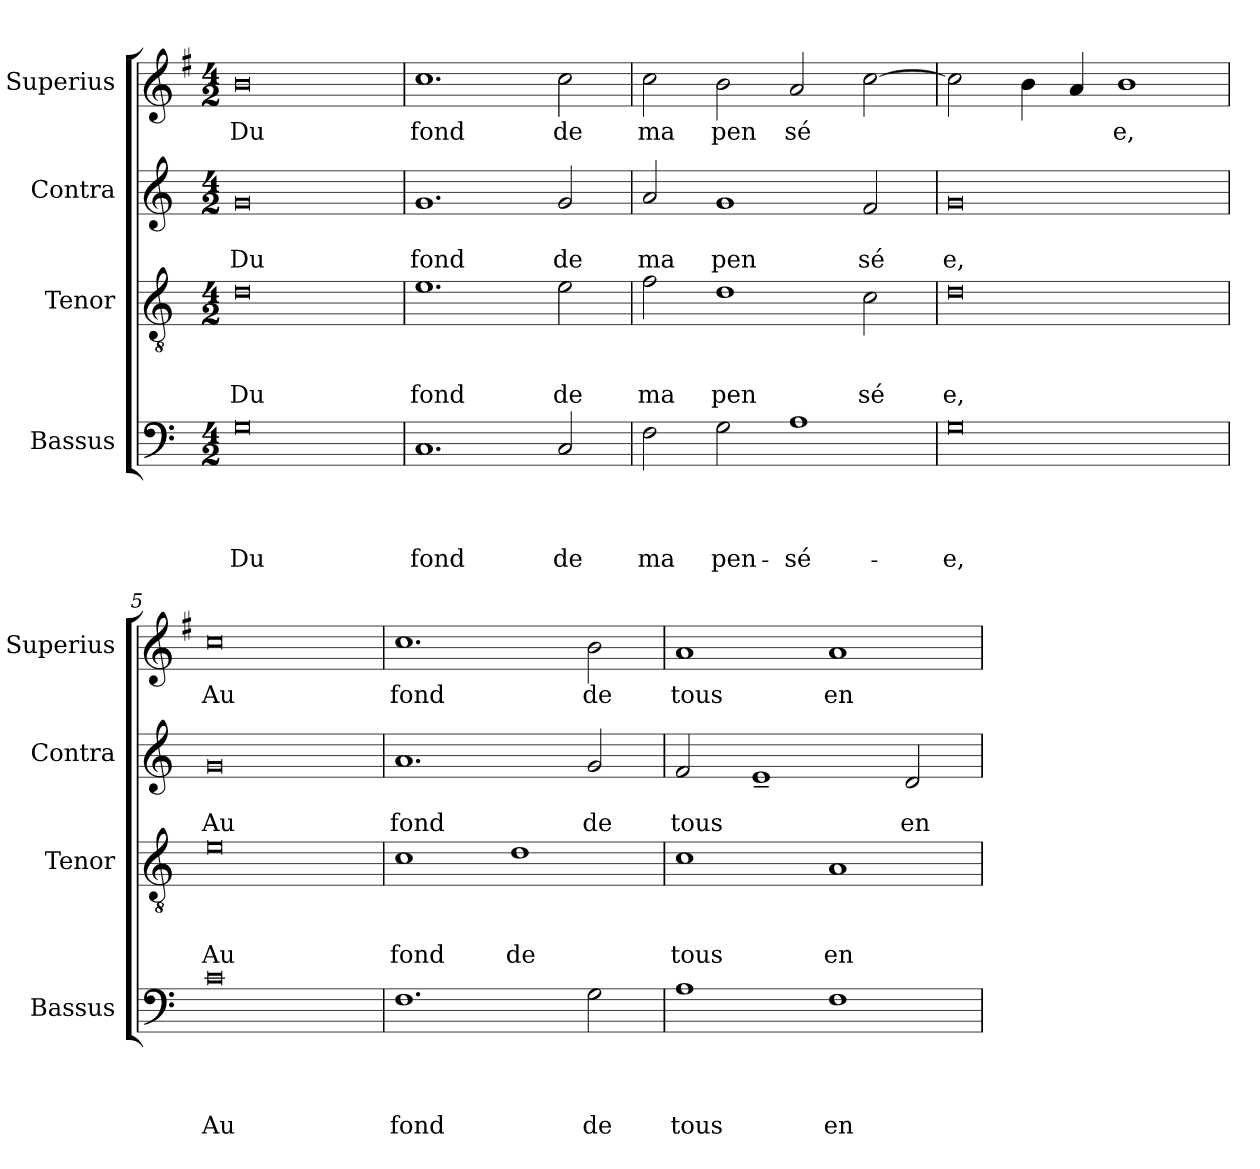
**kern	**text	**text	**text	**text	**kern	**text	**text	**text	**kern	**text	**text	**kern	**text
*part4	*part4	*part4	*part4	*part4	*part3	*part3	*part3	*part3	*part2	*part2	*part2	*part1	*part1
*staff4	*staff4	*staff4	*staff4	*staff4	*staff3	*staff3	*staff3	*staff3	*staff2	*staff2	*staff2	*staff1	*staff1
*I"Bassus	*	*	*	*	*I"Tenor	*	*	*	*I"Contra	*	*	*I"Superius	*
*I'Bassus	*	*	*	*	*I'Tenor	*	*	*	*I'Contra	*	*	*I'Superius	*
*clefF4	*	*	*	*	*clefGv2	*	*	*	*clefG2	*	*	*clefG2	*
*	*	*	*	*	*	*	*	*	*	*	*	*ITrd-3c-5	*
*k[]	*	*	*	*	*k[]	*	*	*	*k[]	*	*	*k[]	*
*C:	*	*	*	*	*C:	*	*	*	*C:	*	*	*C:	*
*M4/2	*	*	*	*	*M4/2	*	*	*	*M4/2	*	*	*M4/2	*
=1	=1	=1	=1	=1	=1	=1	=1	=1	=1	=1	=1	=1	=1
!	!	!	!	!LO:LY:b	!	!	!	!LO:LY:b	!	!	!LO:LY:b	!	!LO:LY:b
0G	.	.	.	Du	0d	.	.	Du	0g	.	Du	0ee	Du
=2	=2	=2	=2	=2	=2	=2	=2	=2	=2	=2	=2	=2	=2
!	!	!	!	!LO:LY:b	!	!	!	!LO:LY:b	!	!	!LO:LY:b	!	!LO:LY:b
1.C	.	.	.	fond	1.e	.	.	fond	1.g	.	fond	1.ff	fond
!	!	!	!	!LO:LY:b	!	!	!	!LO:LY:b	!	!	!LO:LY:b	!	!LO:LY:b
2C/	.	.	.	de	2e\	.	.	de	2g/	.	de	2ff\	de
=3	=3	=3	=3	=3	=3	=3	=3	=3	=3	=3	=3	=3	=3
!	!	!	!	!LO:LY:b	!	!	!	!LO:LY:b	!	!	!LO:LY:b	!	!LO:LY:b
2F\	.	.	.	ma	2f\	.	.	ma	2a/	.	ma	2ff\	ma
!	!	!	!	!LO:LY:b	!	!	!	!LO:LY:b	!	!	!LO:LY:b	!	!LO:LY:b
2G\	.	.	.	pen-	1d	.	.	pen	1g	.	pen	2ee\	pen
!	!	!	!	!LO:LY:b	!	!	!	!	!	!	!	!	!LO:LY:b
1A	.	.	.	-sé-	.	.	.	.	.	.	.	2dd/	sé
!	!	!	!	!	!	!	!	!LO:LY:b	!	!	!LO:LY:b	!	!
.	.	.	.	.	2c\	.	.	sé	2f/	.	sé	[>2ff\	.
=4	=4	=4	=4	=4	=4	=4	=4	=4	=4	=4	=4	=4	=4
!	!	!	!	!LO:LY:b	!	!	!	!LO:LY:b	!	!	!LO:LY:b	!	!
0G	.	.	.	-e,	0d	.	.	e,	0g	.	e,	2ff\]	.
.	.	.	.	.	.	.	.	.	.	.	.	4ee\	.
.	.	.	.	.	.	.	.	.	.	.	.	4dd/	.
!	!	!	!	!	!	!	!	!	!	!	!	!	!LO:LY:b
.	.	.	.	.	.	.	.	.	.	.	.	1ee	e,
=5	=5	=5	=5	=5	=5	=5	=5	=5	=5	=5	=5	=5	=5
!	!	!	!	!LO:LY:b	!	!	!	!LO:LY:b	!	!	!LO:LY:b	!	!LO:LY:b
0c	.	.	.	Au	0e	.	.	Au	0g	.	Au	0ff	Au
=6	=6	=6	=6	=6	=6	=6	=6	=6	=6	=6	=6	=6	=6
!	!	!	!	!LO:LY:b	!	!	!	!LO:LY:b	!	!	!LO:LY:b	!	!LO:LY:b
1.F	.	.	.	fond	1c	.	.	fond	1.a	.	fond	1.ff	fond
!	!	!	!	!	!	!	!	!LO:LY:b	!	!	!	!	!
.	.	.	.	.	1d	.	.	de	.	.	.	.	.
!	!	!	!	!LO:LY:b	!	!	!	!	!	!	!LO:LY:b	!	!LO:LY:b
2G\	.	.	.	de	.	.	.	.	2g/	.	de	2ee\	de
=7	=7	=7	=7	=7	=7	=7	=7	=7	=7	=7	=7	=7	=7
!	!	!	!	!LO:LY:b	!	!	!	!LO:LY:b	!	!	!LO:LY:b	!	!LO:LY:b
1A	.	.	.	tous	1c	.	.	tous	2f/	.	tous	1dd	tous
.	.	.	.	.	.	.	.	.	1e~<	.	.	.	.
!	!	!	!	!LO:LY:b	!	!	!	!LO:LY:b	!	!	!	!	!LO:LY:b
1F	.	.	.	en-	1A	.	.	en	.	.	.	1dd	en
!	!	!	!	!	!	!	!	!	!	!	!LO:LY:b	!	!
.	.	.	.	.	.	.	.	.	2d/	.	en	.	.
=	=	=	=	=	=	=	=	=	=	=	=	=	=
*-	*-	*-	*-	*-	*-	*-	*-	*-	*-	*-	*-	*-	*-
